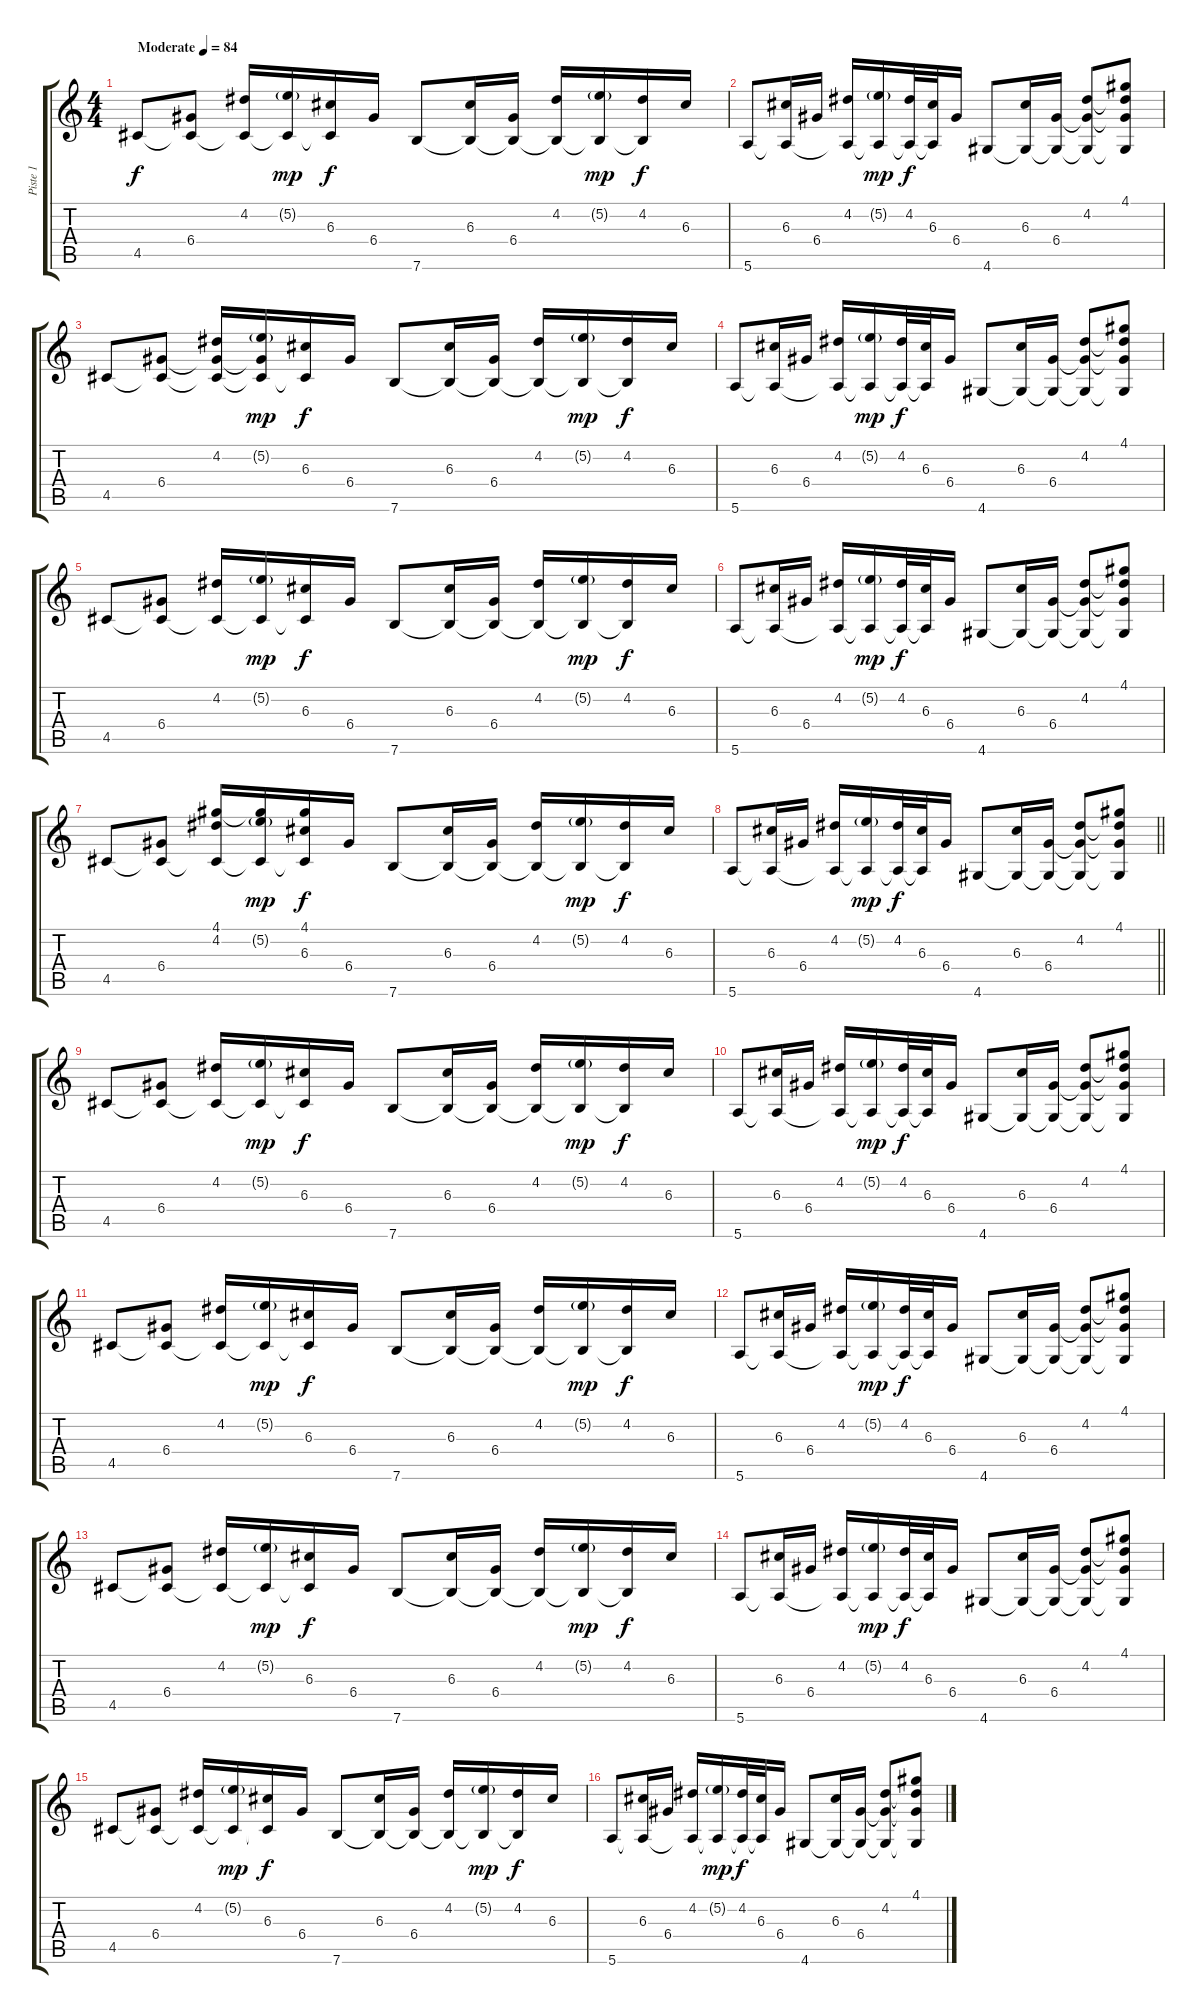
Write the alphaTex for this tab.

\track ("Piste 1" "Piste 1") {instrument acousticguitarsteel}
\staff {score tabs}
\tuning (E4 B3 G3 D3 A2 E2) {hide}
\ts (4 4)
\tempo (84 "Moderate")
\clef g2
\ks c
4.5.8{dy f instrument acousticguitarsteel} (6.4 4.5{t}).8 (4.2 4.5{t}).16 (5.2{g} 4.5{t}).16{dy mp} (6.3 4.5{t}).16{dy f} 6.4.16 7.6.8 (6.3 7.6{t}).16 (6.4 7.6{t}).16 (4.2 7.6{t}).16 (5.2{g} 7.6{t}).16{dy mp} (4.2 7.6{t}).16{dy f} 6.3.16 |
5.6.8 (6.3 5.6{t}).16 6.4.16 (4.2 5.6{t}).16 (5.2{g} 5.6{t}).16{dy mp} (4.2 5.6{t}).32{dy f} (6.3 5.6{t}).32 6.4.16 4.6.8 (6.3 4.6{t}).16 (6.4 4.6{t}).16 (4.2 6.4{t} 4.6{t}).8 (4.1 4.2{t} 6.4{t} 4.6{t}).8 |
4.5.8 (6.4 4.5{t}).8 (4.2 6.4{t} 4.5{t}).16 (5.2{g} 6.4{t} 4.5{t}).16{dy mp} (6.3 4.5{t}).16{dy f} 6.4.16 7.6.8 (6.3 7.6{t}).16 (6.4 7.6{t}).16 (4.2 7.6{t}).16 (5.2{g} 7.6{t}).16{dy mp} (4.2 7.6{t}).16{dy f} 6.3.16 |
5.6.8 (6.3 5.6{t}).16 6.4.16 (4.2 5.6{t}).16 (5.2{g} 5.6{t}).16{dy mp} (4.2 5.6{t}).32{dy f} (6.3 5.6{t}).32 6.4.16 4.6.8 (6.3 4.6{t}).16 (6.4 4.6{t}).16 (4.2 6.4{t} 4.6{t}).8 (4.1 4.2{t} 6.4{t} 4.6{t}).8 |
4.5.8 (6.4 4.5{t}).8 (4.2 4.5{t}).16 (5.2{g} 4.5{t}).16{dy mp} (6.3 4.5{t}).16{dy f} 6.4.16 7.6.8 (6.3 7.6{t}).16 (6.4 7.6{t}).16 (4.2 7.6{t}).16 (5.2{g} 7.6{t}).16{dy mp} (4.2 7.6{t}).16{dy f} 6.3.16 |
5.6.8 (6.3 5.6{t}).16 6.4.16 (4.2 5.6{t}).16 (5.2{g} 5.6{t}).16{dy mp} (4.2 5.6{t}).32{dy f} (6.3 5.6{t}).32 6.4.16 4.6.8 (6.3 4.6{t}).16 (6.4 4.6{t}).16 (4.2 6.4{t} 4.6{t}).8 (4.1 4.2{t} 6.4{t} 4.6{t}).8 |
4.5.8 (6.4 4.5{t}).8 (4.1 4.2 4.5{t}).16 (4.1{t} 5.2{g} 4.5{t}).16{dy mp} (4.1 6.3 4.5{t}).16{dy f} 6.4.16 7.6.8 (6.3 7.6{t}).16 (6.4 7.6{t}).16 (4.2 7.6{t}).16 (5.2{g} 7.6{t}).16{dy mp} (4.2 7.6{t}).16{dy f} 6.3.16 |
\barLineRight lightlight
5.6.8 (6.3 5.6{t}).16 6.4.16 (4.2 5.6{t}).16 (5.2{g} 5.6{t}).16{dy mp} (4.2 5.6{t}).32{dy f} (6.3 5.6{t}).32 6.4.16 4.6.8 (6.3 4.6{t}).16 (6.4 4.6{t}).16 (4.2 6.4{t} 4.6{t}).8 (4.1 4.2{t} 6.4{t} 4.6{t}).8 |
4.5.8 (6.4 4.5{t}).8 (4.2 4.5{t}).16 (5.2{g} 4.5{t}).16{dy mp} (6.3 4.5{t}).16{dy f} 6.4.16 7.6.8 (6.3 7.6{t}).16 (6.4 7.6{t}).16 (4.2 7.6{t}).16 (5.2{g} 7.6{t}).16{dy mp} (4.2 7.6{t}).16{dy f} 6.3.16 |
5.6.8 (6.3 5.6{t}).16 6.4.16 (4.2 5.6{t}).16 (5.2{g} 5.6{t}).16{dy mp} (4.2 5.6{t}).32{dy f} (6.3 5.6{t}).32 6.4.16 4.6.8 (6.3 4.6{t}).16 (6.4 4.6{t}).16 (4.2 6.4{t} 4.6{t}).8 (4.1 4.2{t} 6.4{t} 4.6{t}).8 |
4.5.8 (6.4 4.5{t}).8 (4.2 4.5{t}).16 (5.2{g} 4.5{t}).16{dy mp} (6.3 4.5{t}).16{dy f} 6.4.16 7.6.8 (6.3 7.6{t}).16 (6.4 7.6{t}).16 (4.2 7.6{t}).16 (5.2{g} 7.6{t}).16{dy mp} (4.2 7.6{t}).16{dy f} 6.3.16 |
5.6.8 (6.3 5.6{t}).16 6.4.16 (4.2 5.6{t}).16 (5.2{g} 5.6{t}).16{dy mp} (4.2 5.6{t}).32{dy f} (6.3 5.6{t}).32 6.4.16 4.6.8 (6.3 4.6{t}).16 (6.4 4.6{t}).16 (4.2 6.4{t} 4.6{t}).8 (4.1 4.2{t} 6.4{t} 4.6{t}).8 |
4.5.8 (6.4 4.5{t}).8 (4.2 4.5{t}).16 (5.2{g} 4.5{t}).16{dy mp} (6.3 4.5{t}).16{dy f} 6.4.16 7.6.8 (6.3 7.6{t}).16 (6.4 7.6{t}).16 (4.2 7.6{t}).16 (5.2{g} 7.6{t}).16{dy mp} (4.2 7.6{t}).16{dy f} 6.3.16 |
5.6.8 (6.3 5.6{t}).16 6.4.16 (4.2 5.6{t}).16 (5.2{g} 5.6{t}).16{dy mp} (4.2 5.6{t}).32{dy f} (6.3 5.6{t}).32 6.4.16 4.6.8 (6.3 4.6{t}).16 (6.4 4.6{t}).16 (4.2 6.4{t} 4.6{t}).8 (4.1 4.2{t} 6.4{t} 4.6{t}).8 |
4.5.8 (6.4 4.5{t}).8 (4.2 4.5{t}).16 (5.2{g} 4.5{t}).16{dy mp} (6.3 4.5{t}).16{dy f} 6.4.16 7.6.8 (6.3 7.6{t}).16 (6.4 7.6{t}).16 (4.2 7.6{t}).16 (5.2{g} 7.6{t}).16{dy mp} (4.2 7.6{t}).16{dy f} 6.3.16 |
5.6.8 (6.3 5.6{t}).16 6.4.16 (4.2 5.6{t}).16 (5.2{g} 5.6{t}).16{dy mp} (4.2 5.6{t}).32{dy f} (6.3 5.6{t}).32 6.4.16 4.6.8 (6.3 4.6{t}).16 (6.4 4.6{t}).16 (4.2 6.4{t} 4.6{t}).8 (4.1 4.2{t} 6.4{t} 4.6{t}).8
